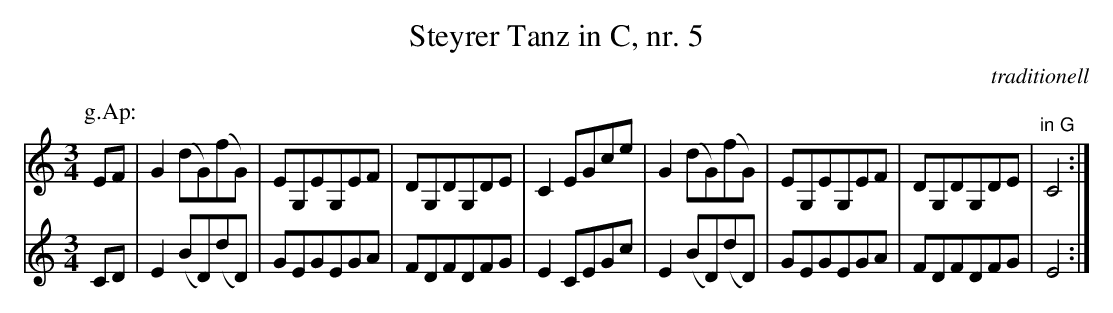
X:1
T:Steyrer Tanz in C, nr. 5
C:traditionell
M:3/4
L:1/8
K:C
V:1
P:g.Ap:
EF |\
G2 (dG)(fG) | EG,EG,EF | DG,DG,DE | C2 EGce |\
G2 (dG)(fG) | EG,EG,EF | DG,DG,DE | "in G" C4 :|
V:2
CD |\
E2 (BD)(dD) | GEGEGA | FDFDFG | E2 CEGc |\
E2 (BD)(dD) | GEGEGA | FDFDFG | E4 :|
